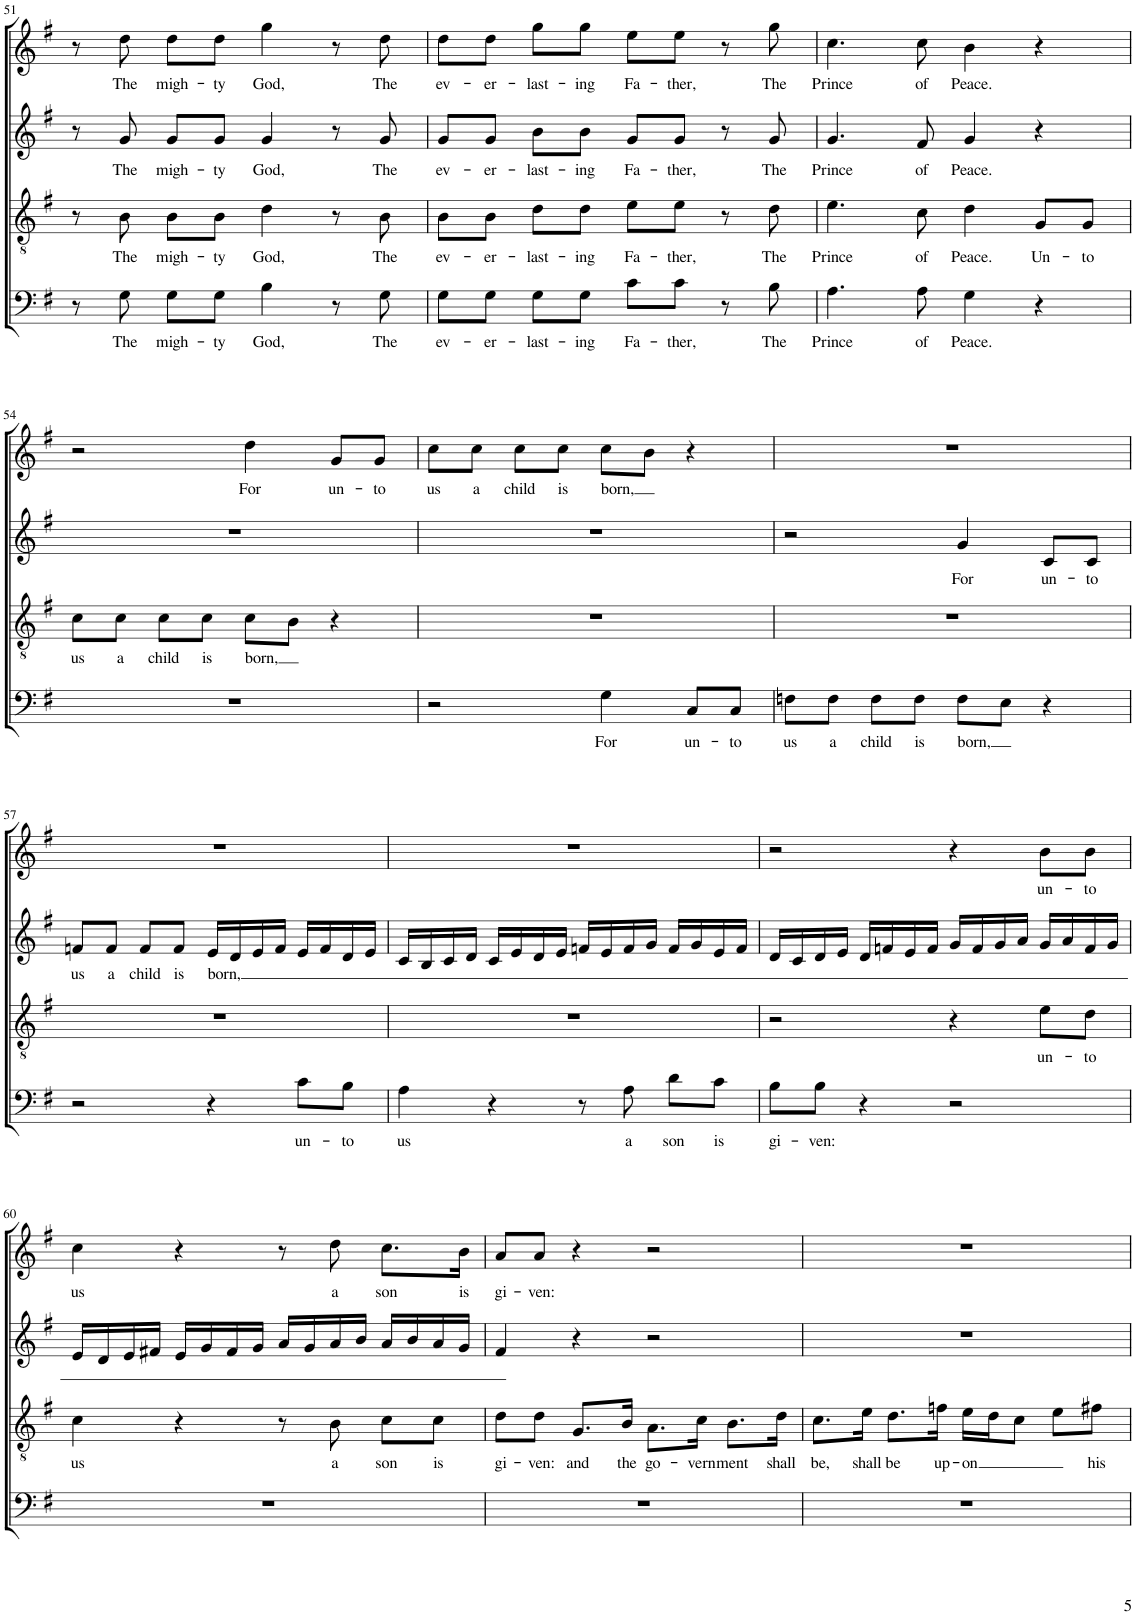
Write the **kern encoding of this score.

**kern	**text	**kern	**text	**kern	**text	**kern	**text
*part4	*part4	*part3	*part3	*part2	*part2	*part1	*part1
*staff4	*staff4	*staff3	*staff3	*staff2	*staff2	*staff1	*staff1
*I"BASS	*	*I"TENOR	*	*I"ALTO	*	*I"SOPRANO	*
!!LO:PB:g=z
*clefF4	*	*clefGv2	*	*clefG2	*	*clefG2	*
*Trd4c7	*	*	*	*	*	*	*
*k[f#]	*	*k[f#]	*	*k[f#]	*	*k[f#]	*
*M4/4	*	*M4/4	*	*M4/4	*	*M4/4	*
=51	=51	=51	=51	=51	=51	=51	=51
8r	.	8r	.	8r	.	8r	.
!	!LO:LY:b	!	!LO:LY:b	!	!LO:LY:b	!	!LO:LY:b
8G\	The	8B\	The	8g/	The	8dd\	The
!	!LO:LY:b	!	!LO:LY:b	!	!LO:LY:b	!	!LO:LY:b
8G\L	migh-	8B\L	migh-	8g/L	migh-	8dd\L	migh-
!	!LO:LY:b	!	!LO:LY:b	!	!LO:LY:b	!	!LO:LY:b
8G\J	-ty	8B\J	-ty	8g/J	-ty	8dd\J	-ty
!	!LO:LY:b	!	!LO:LY:b	!	!LO:LY:b	!	!LO:LY:b
4B\	God,	4d\	God,	4g/	God,	4gg\	God,
8r	.	8r	.	8r	.	8r	.
!	!LO:LY:b	!	!LO:LY:b	!	!LO:LY:b	!	!LO:LY:b
8G\	The	8B\	The	8g/	The	8dd\	The
=52	=52	=52	=52	=52	=52	=52	=52
!	!LO:LY:b	!	!LO:LY:b	!	!LO:LY:b	!	!LO:LY:b
8G\L	ev-	8B\L	ev-	8g/L	ev-	8dd\L	ev-
!	!LO:LY:b	!	!LO:LY:b	!	!LO:LY:b	!	!LO:LY:b
8G\J	-er-	8B\J	-er-	8g/J	-er-	8dd\J	-er-
!	!LO:LY:b	!	!LO:LY:b	!	!LO:LY:b	!	!LO:LY:b
8G\L	-last-	8d\L	-last-	8b\L	-last-	8gg\L	-last-
!	!LO:LY:b	!	!LO:LY:b	!	!LO:LY:b	!	!LO:LY:b
8G\J	-ing	8d\J	-ing	8b\J	-ing	8gg\J	-ing
!	!LO:LY:b	!	!LO:LY:b	!	!LO:LY:b	!	!LO:LY:b
8c\L	Fa-	8e\L	Fa-	8g/L	Fa-	8ee\L	Fa-
!	!LO:LY:b	!	!LO:LY:b	!	!LO:LY:b	!	!LO:LY:b
8c\J	-ther,	8e\J	-ther,	8g/J	-ther,	8ee\J	-ther,
8r	.	8r	.	8r	.	8r	.
!	!LO:LY:b	!	!LO:LY:b	!	!LO:LY:b	!	!LO:LY:b
8B\	The	8d\	The	8g/	The	8gg\	The
=53	=53	=53	=53	=53	=53	=53	=53
!	!LO:LY:b	!	!LO:LY:b	!	!LO:LY:b	!	!LO:LY:b
4.A\	Prince	4.e\	Prince	4.g/	Prince	4.cc\	Prince
!	!LO:LY:b	!	!LO:LY:b	!	!LO:LY:b	!	!LO:LY:b
8A\	of	8c\	of	8f#/	of	8cc\	of
!	!LO:LY:b	!	!LO:LY:b	!	!LO:LY:b	!	!LO:LY:b
4G\	Peace.	4d\	Peace.	4g/	Peace.	4b\	Peace.
!	!	!	!LO:LY:b	!	!	!	!
4r	.	8G/L	Un-	4r	.	4r	.
!	!	!	!LO:LY:b	!	!	!	!
.	.	8G/J	-to	.	.	.	.
!!LO:LB:g=z
=54	=54	=54	=54	=54	=54	=54	=54
!	!	!	!LO:LY:b	!	!	!	!
1r	.	8c\L	us	1r	.	2r	.
!	!	!	!LO:LY:b	!	!	!	!
.	.	8c\J	a	.	.	.	.
!	!	!	!LO:LY:b	!	!	!	!
.	.	8c\L	child	.	.	.	.
!	!	!	!LO:LY:b	!	!	!	!
.	.	8c\J	is	.	.	.	.
!	!	!	!LO:LY:b	!	!	!	!LO:LY:b
.	.	8c\L	born,	.	.	4dd\	For
.	.	8B\J	.	.	.	.	.
!	!	!	!	!	!	!	!LO:LY:b
.	.	4r	.	.	.	8g/L	un-
!	!	!	!	!	!	!	!LO:LY:b
.	.	.	.	.	.	8g/J	-to
=55	=55	=55	=55	=55	=55	=55	=55
!	!	!	!	!	!	!	!LO:LY:b
2r	.	1r	.	1r	.	8cc\L	us
!	!	!	!	!	!	!	!LO:LY:b
.	.	.	.	.	.	8cc\J	a
!	!	!	!	!	!	!	!LO:LY:b
.	.	.	.	.	.	8cc\L	child
!	!	!	!	!	!	!	!LO:LY:b
.	.	.	.	.	.	8cc\J	is
!	!LO:LY:b	!	!	!	!	!	!LO:LY:b
4G\	For	.	.	.	.	8cc\L	born,
.	.	.	.	.	.	8b\J	.
!	!LO:LY:b	!	!	!	!	!	!
8C/L	un-	.	.	.	.	4r	.
!	!LO:LY:b	!	!	!	!	!	!
8C/J	-to	.	.	.	.	.	.
=56	=56	=56	=56	=56	=56	=56	=56
!	!LO:LY:b	!	!	!	!	!	!
8Fn\L	us	1r	.	2r	.	1r	.
!	!LO:LY:b	!	!	!	!	!	!
8F\J	a	.	.	.	.	.	.
!	!LO:LY:b	!	!	!	!	!	!
8F\L	child	.	.	.	.	.	.
!	!LO:LY:b	!	!	!	!	!	!
8F\J	is	.	.	.	.	.	.
!	!LO:LY:b	!	!	!	!LO:LY:b	!	!
8F\L	born,	.	.	4g/	For	.	.
8E\J	.	.	.	.	.	.	.
!	!	!	!	!	!LO:LY:b	!	!
4r	.	.	.	8c/L	un-	.	.
!	!	!	!	!	!LO:LY:b	!	!
.	.	.	.	8c/J	-to	.	.
!!LO:LB:g=z
=57	=57	=57	=57	=57	=57	=57	=57
!	!	!	!	!	!LO:LY:b	!	!
2r	.	1r	.	8fn/L	us	1r	.
!	!	!	!	!	!LO:LY:b	!	!
.	.	.	.	8f/J	a	.	.
!	!	!	!	!	!LO:LY:b	!	!
.	.	.	.	8f/L	child	.	.
!	!	!	!	!	!LO:LY:b	!	!
.	.	.	.	8f/J	is	.	.
!	!	!	!	!	!LO:LY:b	!	!
4r	.	.	.	16e/LL	born,	.	.
.	.	.	.	16d/	.	.	.
.	.	.	.	16e/	.	.	.
.	.	.	.	16f/JJ	.	.	.
!	!LO:LY:b	!	!	!	!	!	!
8c\L	un-	.	.	16e/LL	.	.	.
.	.	.	.	16f/	.	.	.
!	!LO:LY:b	!	!	!	!	!	!
8B\J	-to	.	.	16d/	.	.	.
.	.	.	.	16e/JJ	.	.	.
=58	=58	=58	=58	=58	=58	=58	=58
!	!LO:LY:b	!	!	!	!	!	!
4A\	us	1r	.	16c/LL	.	1r	.
.	.	.	.	16B/	.	.	.
.	.	.	.	16c/	.	.	.
.	.	.	.	16d/JJ	.	.	.
4r	.	.	.	16c/LL	.	.	.
.	.	.	.	16e/	.	.	.
.	.	.	.	16d/	.	.	.
.	.	.	.	16e/JJ	.	.	.
8r	.	.	.	16fn/LL	.	.	.
.	.	.	.	16e/	.	.	.
!	!LO:LY:b	!	!	!	!	!	!
8A\	a	.	.	16f/	.	.	.
.	.	.	.	16g/JJ	.	.	.
!	!LO:LY:b	!	!	!	!	!	!
8d\L	son	.	.	16f/LL	.	.	.
.	.	.	.	16g/	.	.	.
!	!LO:LY:b	!	!	!	!	!	!
8c\J	is	.	.	16e/	.	.	.
.	.	.	.	16f/JJ	.	.	.
=59	=59	=59	=59	=59	=59	=59	=59
!	!LO:LY:b	!	!	!	!	!	!
8B\L	gi-	2r	.	16d/LL	.	2r	.
.	.	.	.	16c/	.	.	.
!	!LO:LY:b	!	!	!	!	!	!
8B\J	-ven:	.	.	16d/	.	.	.
.	.	.	.	16e/JJ	.	.	.
4r	.	.	.	16d/LL	.	.	.
.	.	.	.	16fn/	.	.	.
.	.	.	.	16e/	.	.	.
.	.	.	.	16f/JJ	.	.	.
2r	.	4r	.	16g/LL	.	4r	.
.	.	.	.	16f/	.	.	.
.	.	.	.	16g/	.	.	.
.	.	.	.	16a/JJ	.	.	.
!	!	!	!LO:LY:b	!	!	!	!LO:LY:b
.	.	8e\L	un-	16g/LL	.	8b\L	un-
.	.	.	.	16a/	.	.	.
!	!	!	!LO:LY:b	!	!	!	!LO:LY:b
.	.	8d\J	-to	16f/	.	8b\J	-to
.	.	.	.	16g/JJ	.	.	.
!!LO:LB:g=z
=60	=60	=60	=60	=60	=60	=60	=60
!	!	!	!LO:LY:b	!	!	!	!LO:LY:b
1r	.	4c\	us	16e/LL	.	4cc\	us
.	.	.	.	16d/	.	.	.
.	.	.	.	16e/	.	.	.
.	.	.	.	16f#X/JJ	.	.	.
.	.	4r	.	16e/LL	.	4r	.
.	.	.	.	16g/	.	.	.
.	.	.	.	16f#/	.	.	.
.	.	.	.	16g/JJ	.	.	.
.	.	8r	.	16a/LL	.	8r	.
.	.	.	.	16g/	.	.	.
!	!	!	!LO:LY:b	!	!	!	!LO:LY:b
.	.	8B\	a	16a/	.	8dd\	a
.	.	.	.	16b/JJ	.	.	.
!	!	!	!LO:LY:b	!	!	!	!LO:LY:b
.	.	8c\L	son	16a/LL	.	8.cc\L	son
.	.	.	.	16b/	.	.	.
!	!	!	!LO:LY:b	!	!	!	!
.	.	8c\J	is	16a/	.	.	.
!	!	!	!	!	!	!	!LO:LY:b
.	.	.	.	16g/JJ	.	16b\Jk	is
=61	=61	=61	=61	=61	=61	=61	=61
!	!	!	!LO:LY:b	!	!	!	!LO:LY:b
1r	.	8d\L	gi-	4f#/	.	8a/L	gi-
!	!	!	!LO:LY:b	!	!	!	!LO:LY:b
.	.	8d\J	-ven:	.	.	8a/J	-ven:
!	!	!	!LO:LY:b	!	!	!	!
.	.	8.G/L	and	4r	.	4r	.
!	!	!	!LO:LY:b	!	!	!	!
.	.	16B/Jk	the	.	.	.	.
!	!	!	!LO:LY:b	!	!	!	!
.	.	8.A\L	go-	2r	.	2r	.
!	!	!	!LO:LY:b	!	!	!	!
.	.	16c\Jk	-vern-	.	.	.	.
!	!	!	!LO:LY:b	!	!	!	!
.	.	8.B\L	-ment	.	.	.	.
!	!	!	!LO:LY:b	!	!	!	!
.	.	16d\Jk	shall	.	.	.	.
=62	=62	=62	=62	=62	=62	=62	=62
!	!	!	!LO:LY:b	!	!	!	!
1r	.	8.c\L	be,	1r	.	1r	.
!	!	!	!LO:LY:b	!	!	!	!
.	.	16e\Jk	shall	.	.	.	.
!	!	!	!LO:LY:b	!	!	!	!
.	.	8.d\L	be	.	.	.	.
!	!	!	!LO:LY:b	!	!	!	!
.	.	16fn\Jk	up-	.	.	.	.
!	!	!	!LO:LY:b	!	!	!	!
.	.	16e\LL	-on	.	.	.	.
.	.	16d\J	.	.	.	.	.
.	.	8c\J	.	.	.	.	.
.	.	8e\L	.	.	.	.	.
!	!	!	!LO:LY:b	!	!	!	!
.	.	8f#X\J	his	.	.	.	.
=	=	=	=	=	=	=	=
*-	*-	*-	*-	*-	*-	*-	*-
